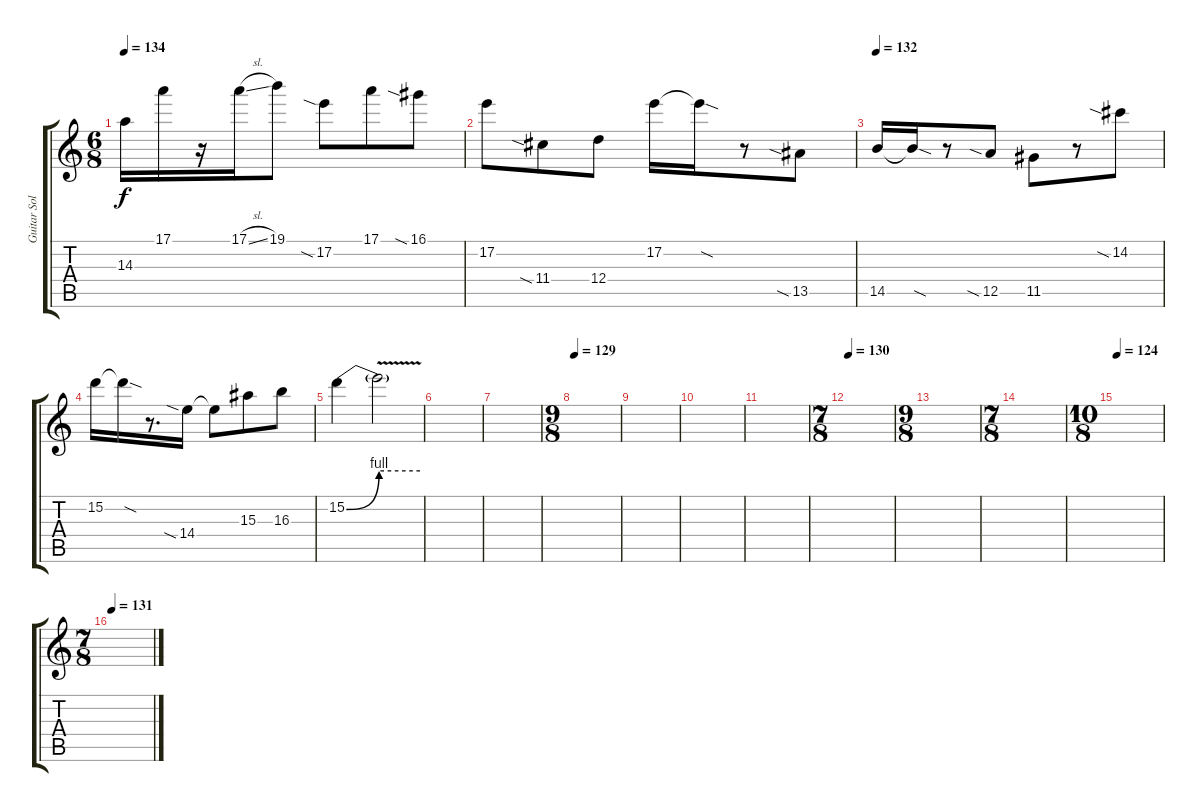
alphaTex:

\track ("Guitar Solo" "Guitar Sol") {instrument distortionguitar}
\staff {score tabs}
\tuning (E4 B3 G3 D3 A2 E2) {hide}
\ts (6 8)
\tempo 134
\clef g2
\ks aminor
14.3{t}.16{dy f} 17.1.16 r.16 17.1{sl}.16 19.1.8 17.2{sia}.8 17.1.8 16.1{sia}.8 |
17.2.8 11.4{sia}.8 12.4.8 17.2.16 17.2{sod t}.16 r.8 13.5{sia}.8 |
\tempo 132
14.5.16 14.5{sod t}.16 r.8 12.5{sia}.8 11.5.8 r.8 14.2{sia}.8 |
15.2.16 15.2{sod t}.16 r.8{d} 14.4{sia}.16 14.4{t}.8 15.3.8 16.3.8 |
15.2{be (bend 0 0 60 4)}.4 15.2{be (hold 0 4 60 4) v t}.2 |
|
|
\ts (9 8)
\tempo 129
|
|
|
|
\ts (7 8)
\tempo 130
|
\ts (9 8)
|
\ts (7 8)
|
\ts (10 8)
\tempo 124
|
\ts (7 8)
\tempo 131
